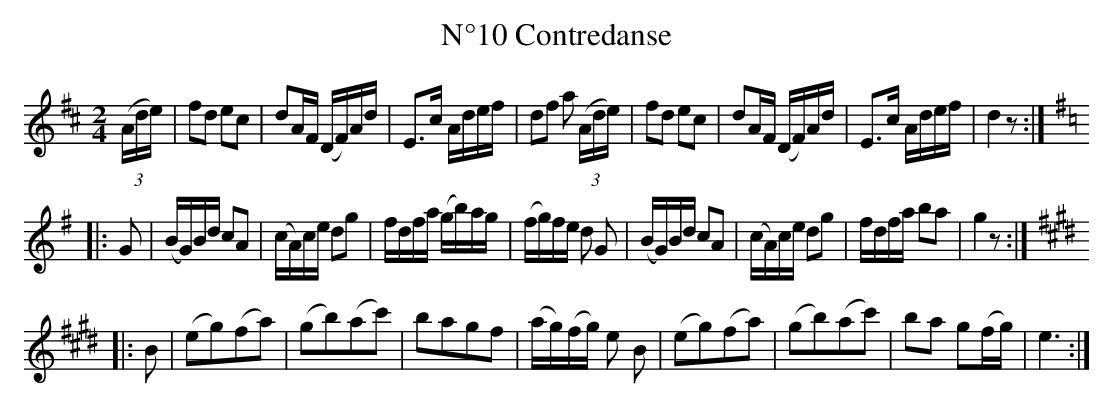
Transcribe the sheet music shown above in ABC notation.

X:1
T:N°10 Contredanse
M:2/4
K:Dmaj
L:1/16
((3Ade)|f2d2 e2c2|d2AF (DF)Ad|E2>c2 Adef|d2f2 a2 ((3Ade)|f2d2 e2c2|d2AF (DF)Ad|E2>c2 Adef|d4 z2:|
K:Gmaj
|:G2|(BG)Bd c2A2|(cA)ce d2g2|fdfa (gb)ag|(fg)fe d2 G2|(BG)Bd c2A2|(cA)ce d2g2|fdfa b2a2|g4 z2:|
K:Emaj
|:B2|(e2g2)(f2a2)|(g2b2)(a2c'2)|b2a2g2f2|(ag)(fg) e2 B2|(e2g2)(f2a2)|(g2b2)(a2c'2)|b2a2 g2(fg)|e6:|]
